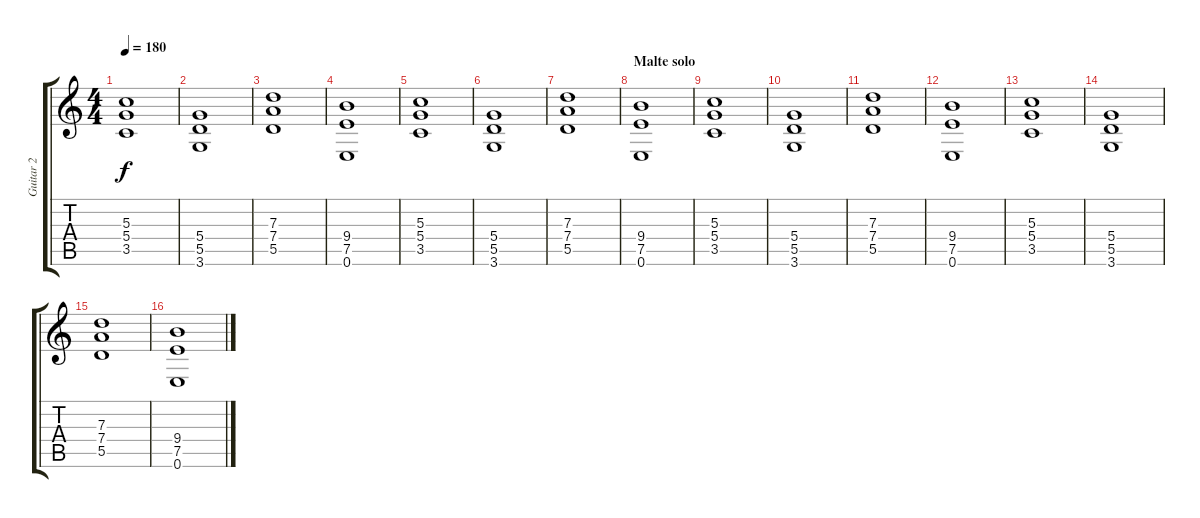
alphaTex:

\track ("Guitar 2" "Guitar 2") {instrument overdrivenguitar}
\staff {score tabs}
\tuning (E4 B3 G3 D3 A2 E2) {hide}
\ts (4 4)
\tempo 180
\clef g2
\ks c
(5.3 5.4 3.5).1{dy f} |
(5.4 5.5 3.6).1 |
(7.3 7.4 5.5).1 |
(9.4 7.5 0.6).1 |
(5.3 5.4 3.5).1 |
(5.4 5.5 3.6).1 |
(7.3 7.4 5.5).1 |
\section ("" "Malte solo")
(9.4 7.5 0.6).1 |
(5.3 5.4 3.5).1 |
(5.4 5.5 3.6).1 |
(7.3 7.4 5.5).1 |
(9.4 7.5 0.6).1 |
(5.3 5.4 3.5).1 |
(5.4 5.5 3.6).1 |
(7.3 7.4 5.5).1 |
(9.4 7.5 0.6).1
